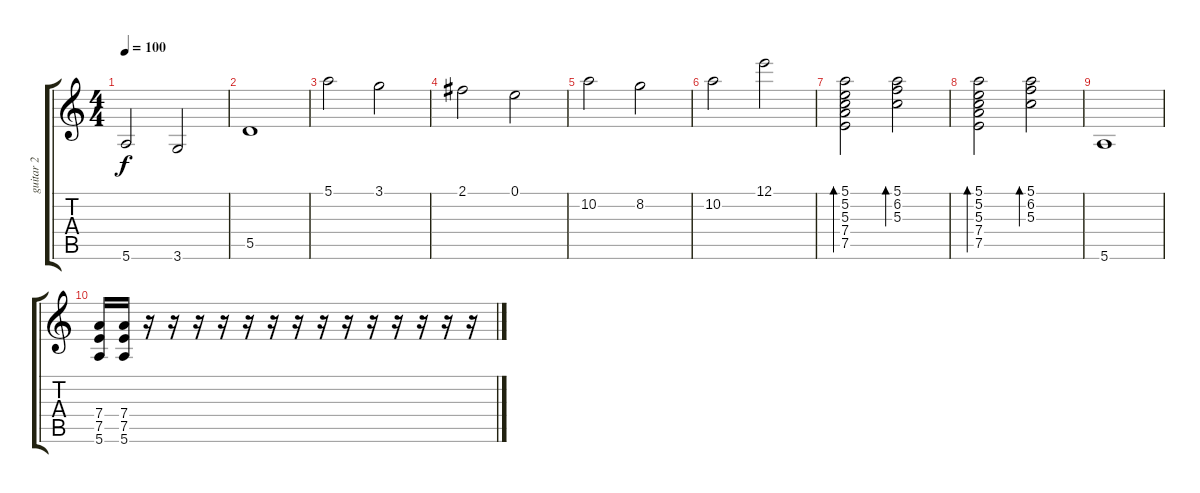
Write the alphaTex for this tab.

\track ("guitar 2" "guitar 2") {instrument overdrivenguitar}
\staff {score tabs}
\tuning (E4 B3 G3 D3 A2 E2) {hide}
\ts (4 4)
\tempo 100
\clef g2
\ks c
5.6.2{dy f} 3.6.2 |
5.5.1 |
5.1.2 3.1.2 |
2.1.2 0.1.2 |
10.2.2 8.2.2 |
10.2.2 12.1.2 |
(5.1 5.2 5.3 7.4 7.5).2{bd 120 instrument electricguitarjazz} (5.1 6.2 5.3).2{bd 120} |
(5.1 5.2 5.3 7.4 7.5).2{bd 120 instrument electricguitarjazz} (5.1 6.2 5.3).2{bd 120} |
5.6.1{instrument overdrivenguitar} |
(7.4 7.5 5.6).16 (7.4 7.5 5.6).16 r.16 r.16 r.16 r.16 r.16 r.16 r.16 r.16 r.16 r.16 r.16 r.16 r.16 r.16
